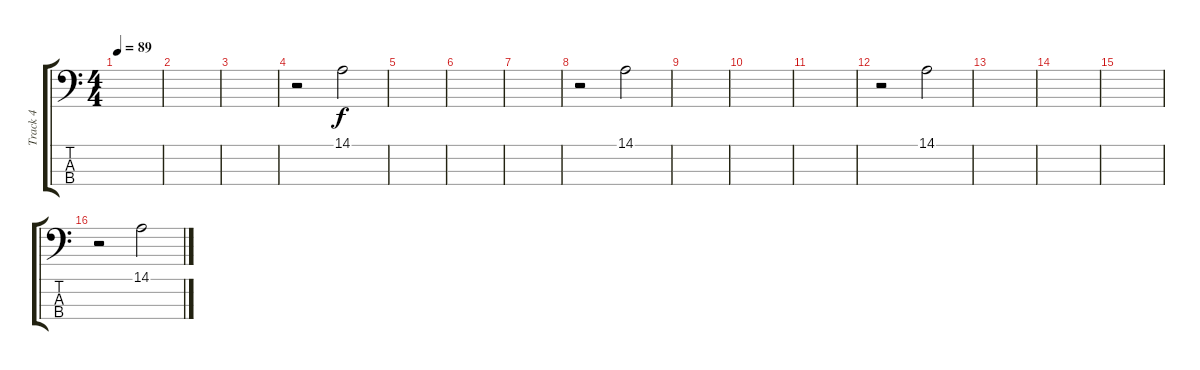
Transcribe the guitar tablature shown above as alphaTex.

\track ("Track 4" "Track 4") {instrument reversecymbal}
\staff {score tabs}
\tuning (G2 D2 A1 E1) {hide}
\ts (4 4)
\tempo 89
\clef f4
\ks c
|
|
|
r.2 14.1.2 |
|
|
|
r.2 14.1.2 |
|
|
|
r.2 14.1.2 |
|
|
|
r.2 14.1.2
